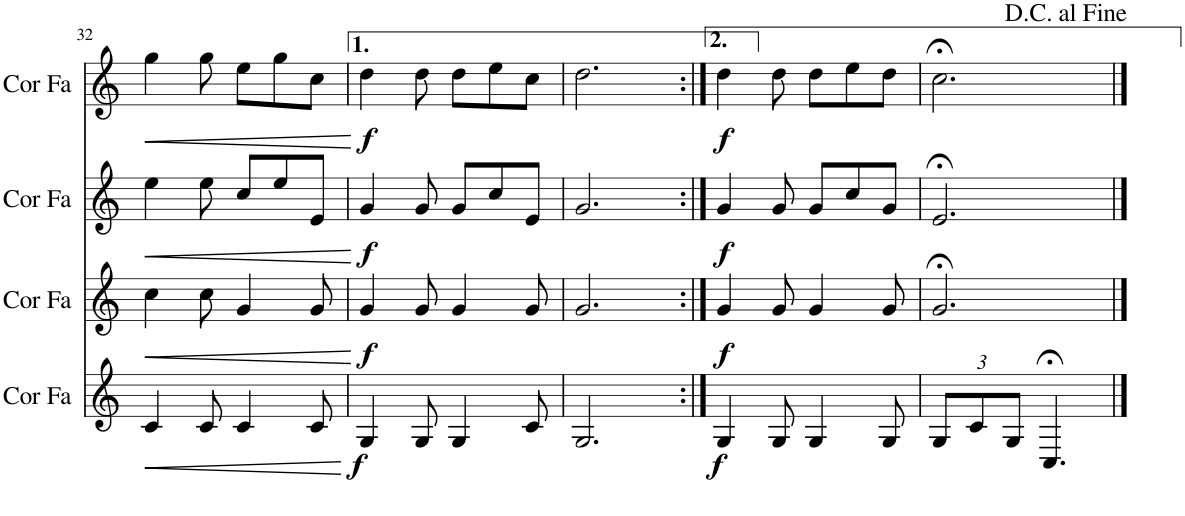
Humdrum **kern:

**kern	**dynam	**kern	**dynam	**kern	**dynam	**kern	**dynam
*part4	*part4	*part3	*part3	*part2	*part2	*part1	*part1
*staff4	*staff4	*staff3	*staff3	*staff2	*staff2	*staff1	*staff1
*I"Cor en Fa	*	*I"Cor en Fa	*	*I"Cor en Fa	*	*I"Cor en Fa	*
*I'Cor Fa	*	*I'Cor Fa	*	*I'Cor Fa	*	*I'Cor Fa	*
!!LO:PB:g=z
*clefG2	*	*clefG2	*	*clefG2	*	*clefG2	*
*Trd4c7	*	*Trd4c7	*	*Trd4c7	*	*Trd4c7	*
*k[]	*	*k[]	*	*k[]	*	*k[]	*
*M6/8	*	*M6/8	*	*M6/8	*	*M6/8	*
=32	=32	=32	=32	=32	=32	=32	=32
!	!LO:HP:b	!	!LO:HP:b	!	!LO:HP:b	!	!LO:HP:b
4c/	<	4cc\	<	4ee\	<	4gg\	<
8c/	.	8cc\	.	8ee\	.	8gg\	.
4c/	.	4g/	.	8cc/L	.	8ee\L	.
.	.	.	.	8ee/	.	8gg\	.
8c/	.	8g/	.	8e/J	.	8cc\J	.
.	[	.	[	.	[	.	[
=33	=33	=33	=33	=33	=33	=33	=33
!	!LO:DY:b	!	!LO:DY:b	!	!LO:DY:b	!	!LO:DY:b
4G/	f	4g/	f	4g/	f	4dd\	f
8G/	.	8g/	.	8g/	.	8dd\	.
4G/	.	4g/	.	8g/L	.	8dd\L	.
.	.	.	.	8cc/	.	8ee\	.
8c/	.	8g/	.	8e/J	.	8cc\J	.
=34	=34	=34	=34	=34	=34	=34	=34
2.G/	.	2.g/	.	2.g/	.	2.dd\	.
=35:|!	=35:|!	=35:|!	=35:|!	=35:|!	=35:|!	=35:|!	=35:|!
!	!LO:DY:b	!	!LO:DY:b	!	!LO:DY:b	!	!LO:DY:b
4G/	f	4g/	f	4g/	f	4dd\	f
8G/	.	8g/	.	8g/	.	8dd\	.
4G/	.	4g/	.	8g/L	.	8dd\L	.
.	.	.	.	8cc/	.	8ee\	.
8G/	.	8g/	.	8g/J	.	8dd\J	.
=36	=36	=36	=36	=36	=36	=36	=36
8G/L	.	2.g;</	.	2.e;</	.	2.cc;<\	.
8c/	.	.	.	.	.	.	.
8G/J	.	.	.	.	.	.	.
4.C;</	.	.	.	.	.	.	.
==	==	==	==	==	==	==	==
*-	*-	*-	*-	*-	*-	*-	*-
